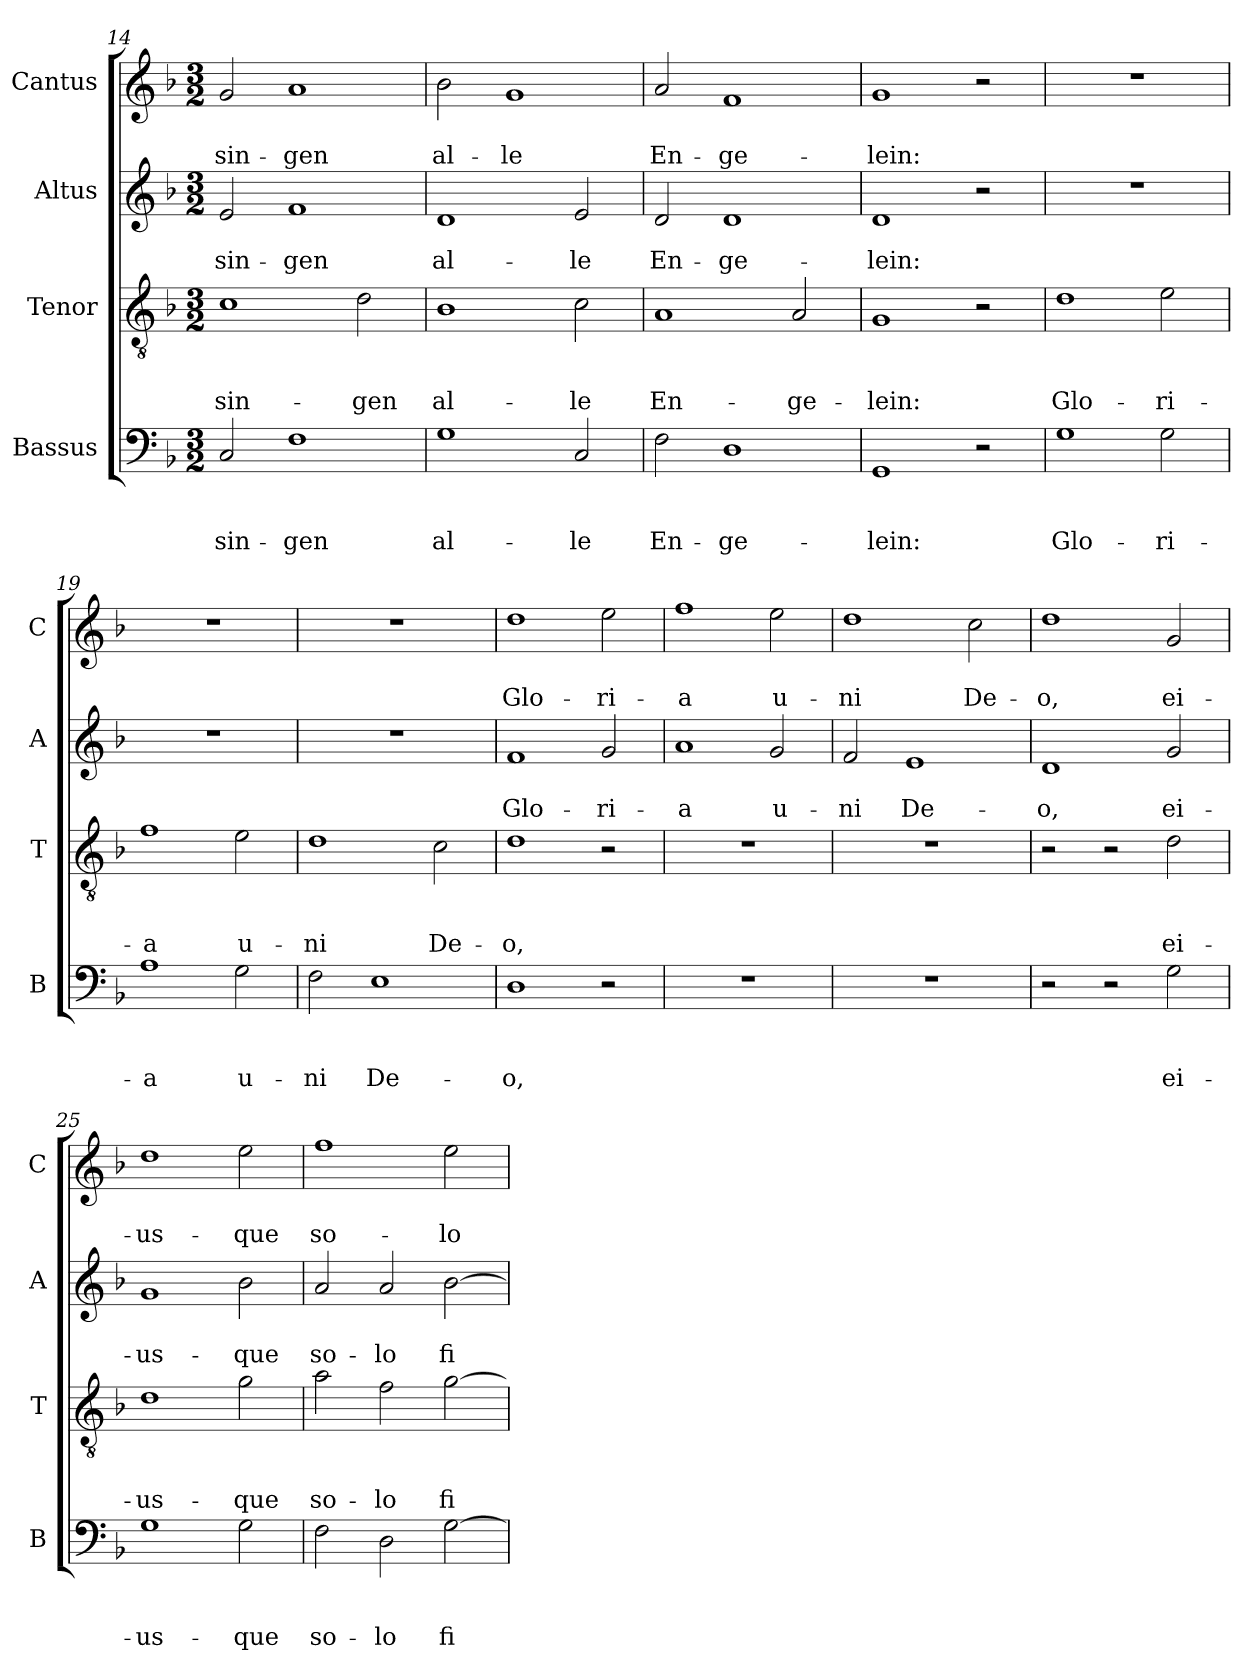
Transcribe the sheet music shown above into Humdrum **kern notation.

**kern	**text	**text	**text	**kern	**text	**text	**text	**kern	**text	**text	**kern	**text	**text
*part4	*part4	*part4	*part4	*part3	*part3	*part3	*part3	*part2	*part2	*part2	*part1	*part1	*part1
*staff4	*staff4	*staff4	*staff4	*staff3	*staff3	*staff3	*staff3	*staff2	*staff2	*staff2	*staff1	*staff1	*staff1
*I"Bassus	*	*	*	*I"Tenor	*	*	*	*I"Altus	*	*	*I"Cantus	*	*
*I'B	*	*	*	*I'T	*	*	*	*I'A	*	*	*I'C	*	*
*clefF4	*	*	*	*clefGv2	*	*	*	*clefG2	*	*	*clefG2	*	*
*k[b-]	*	*	*	*k[b-]	*	*	*	*k[b-]	*	*	*k[b-]	*	*
*F:	*	*	*	*F:	*	*	*	*F:	*	*	*F:	*	*
*M3/2	*	*	*	*M3/2	*	*	*	*M3/2	*	*	*M3/2	*	*
=14	=14	=14	=14	=14	=14	=14	=14	=14	=14	=14	=14	=14	=14
!	!	!	!LO:LY:b	!	!	!	!LO:LY:b	!	!	!LO:LY:b	!	!	!LO:LY:b
2C/	.	.	sin-	1c	.	.	sin-	2e/	.	sin-	2g/	.	sin-
!	!	!	!LO:LY:b	!	!	!	!	!	!	!LO:LY:b	!	!	!LO:LY:b
1F	.	.	-gen	.	.	.	.	1f	.	-gen	1a	.	-gen
!	!	!	!	!	!	!	!LO:LY:b	!	!	!	!	!	!
.	.	.	.	2d\	.	.	-gen	.	.	.	.	.	.
=15	=15	=15	=15	=15	=15	=15	=15	=15	=15	=15	=15	=15	=15
!	!	!	!LO:LY:b	!	!	!	!LO:LY:b	!	!	!LO:LY:b	!	!	!LO:LY:b
1G	.	.	al-	1B-	.	.	al-	1d	.	al-	2b-\	.	al-
!	!	!	!	!	!	!	!	!	!	!	!	!	!LO:LY:b
.	.	.	.	.	.	.	.	.	.	.	1g	.	-le
!	!	!	!LO:LY:b	!	!	!	!LO:LY:b	!	!	!LO:LY:b	!	!	!
2C/	.	.	-le	2c\	.	.	-le	2e/	.	-le	.	.	.
=16	=16	=16	=16	=16	=16	=16	=16	=16	=16	=16	=16	=16	=16
!	!	!	!LO:LY:b	!	!	!	!LO:LY:b	!	!	!LO:LY:b	!	!	!LO:LY:b
2F\	.	.	En-	1A	.	.	En-	2d/	.	En-	2a/	.	En-
!	!	!	!LO:LY:b	!	!	!	!	!	!	!LO:LY:b	!	!	!LO:LY:b
1D	.	.	-ge-	.	.	.	.	1d	.	-ge-	1f	.	-ge-
!	!	!	!	!	!	!	!LO:LY:b	!	!	!	!	!	!
.	.	.	.	2A/	.	.	-ge-	.	.	.	.	.	.
=17	=17	=17	=17	=17	=17	=17	=17	=17	=17	=17	=17	=17	=17
!	!	!	!LO:LY:b	!	!	!	!LO:LY:b	!	!	!LO:LY:b	!	!	!LO:LY:b
1GG	.	.	-lein:	1G	.	.	-lein:	1d	.	-lein:	1g	.	-lein:
2r	.	.	.	2r	.	.	.	2r	.	.	2r	.	.
=18	=18	=18	=18	=18	=18	=18	=18	=18	=18	=18	=18	=18	=18
!	!	!	!LO:LY:b	!	!	!	!LO:LY:b	!	!	!	!	!	!
1G	.	.	Glo-	1d	.	.	Glo-	1.r	.	.	1.r	.	.
!	!	!	!LO:LY:b	!	!	!	!LO:LY:b	!	!	!	!	!	!
2G\	.	.	-ri-	2e\	.	.	-ri-	.	.	.	.	.	.
!!LO:LB:g=z
=19	=19	=19	=19	=19	=19	=19	=19	=19	=19	=19	=19	=19	=19
!	!	!	!LO:LY:b	!	!	!	!LO:LY:b	!	!	!	!	!	!
1A	.	.	-a	1f	.	.	-a	1.r	.	.	1.r	.	.
!	!	!	!LO:LY:b	!	!	!	!LO:LY:b	!	!	!	!	!	!
2G\	.	.	u-	2e\	.	.	u-	.	.	.	.	.	.
=20	=20	=20	=20	=20	=20	=20	=20	=20	=20	=20	=20	=20	=20
!	!	!	!LO:LY:b	!	!	!	!LO:LY:b	!	!	!	!	!	!
2F\	.	.	-ni	1d	.	.	-ni	1.r	.	.	1.r	.	.
!	!	!	!LO:LY:b	!	!	!	!	!	!	!	!	!	!
1E	.	.	De-	.	.	.	.	.	.	.	.	.	.
!	!	!	!	!	!	!	!LO:LY:b	!	!	!	!	!	!
.	.	.	.	2c\	.	.	De-	.	.	.	.	.	.
=21	=21	=21	=21	=21	=21	=21	=21	=21	=21	=21	=21	=21	=21
!	!	!	!LO:LY:b	!	!	!	!LO:LY:b	!	!	!LO:LY:b	!	!	!LO:LY:b
1D	.	.	-o,	1d	.	.	-o,	1f	.	Glo-	1dd	.	Glo-
!	!	!	!	!	!	!	!	!	!	!LO:LY:b	!	!	!LO:LY:b
2r	.	.	.	2r	.	.	.	2g/	.	-ri-	2ee\	.	-ri-
=22	=22	=22	=22	=22	=22	=22	=22	=22	=22	=22	=22	=22	=22
!	!	!	!	!	!	!	!	!	!	!LO:LY:b	!	!	!LO:LY:b
1.r	.	.	.	1.r	.	.	.	1a	.	-a	1ff	.	-a
!	!	!	!	!	!	!	!	!	!	!LO:LY:b	!	!	!LO:LY:b
.	.	.	.	.	.	.	.	2g/	.	u-	2ee\	.	u-
=23	=23	=23	=23	=23	=23	=23	=23	=23	=23	=23	=23	=23	=23
!	!	!	!	!	!	!	!	!	!	!LO:LY:b	!	!	!LO:LY:b
1.r	.	.	.	1.r	.	.	.	2f/	.	-ni	1dd	.	-ni
!	!	!	!	!	!	!	!	!	!	!LO:LY:b	!	!	!
.	.	.	.	.	.	.	.	1e	.	De-	.	.	.
!	!	!	!	!	!	!	!	!	!	!	!	!	!LO:LY:b
.	.	.	.	.	.	.	.	.	.	.	2cc\	.	De-
=24	=24	=24	=24	=24	=24	=24	=24	=24	=24	=24	=24	=24	=24
!	!	!	!	!	!	!	!	!	!	!LO:LY:b	!	!	!LO:LY:b
2r	.	.	.	2r	.	.	.	1d	.	-o,	1dd	.	-o,
2r	.	.	.	2r	.	.	.	.	.	.	.	.	.
!	!	!	!LO:LY:b	!	!	!	!LO:LY:b	!	!	!LO:LY:b	!	!	!LO:LY:b
2G\	.	.	ei-	2d\	.	.	ei-	2g/	.	ei-	2g/	.	ei-
=25	=25	=25	=25	=25	=25	=25	=25	=25	=25	=25	=25	=25	=25
!	!	!	!LO:LY:b	!	!	!	!LO:LY:b	!	!	!LO:LY:b	!	!	!LO:LY:b
1G	.	.	-us-	1d	.	.	-us-	1g	.	-us-	1dd	.	-us-
!	!	!	!LO:LY:b	!	!	!	!LO:LY:b	!	!	!LO:LY:b	!	!	!LO:LY:b
2G\	.	.	-que	2g\	.	.	-que	2b-\	.	-que	2ee\	.	-que
=26	=26	=26	=26	=26	=26	=26	=26	=26	=26	=26	=26	=26	=26
!	!	!	!LO:LY:b	!	!	!	!LO:LY:b	!	!	!LO:LY:b	!	!	!LO:LY:b
2F\	.	.	so-	2a\	.	.	so-	2a/	.	so-	1ff	.	so-
!	!	!	!LO:LY:b	!	!	!	!LO:LY:b	!	!	!LO:LY:b	!	!	!
2D\	.	.	-lo	2f\	.	.	-lo	2a/	.	-lo	.	.	.
!	!	!	!LO:LY:b	!	!	!	!LO:LY:b	!	!	!LO:LY:b	!	!	!LO:LY:b
[2G\	.	.	fi-	[2g\	.	.	fi-	[2b-\	.	fi-	2ee\	.	-lo
=	=	=	=	=	=	=	=	=	=	=	=	=	=
*-	*-	*-	*-	*-	*-	*-	*-	*-	*-	*-	*-	*-	*-
